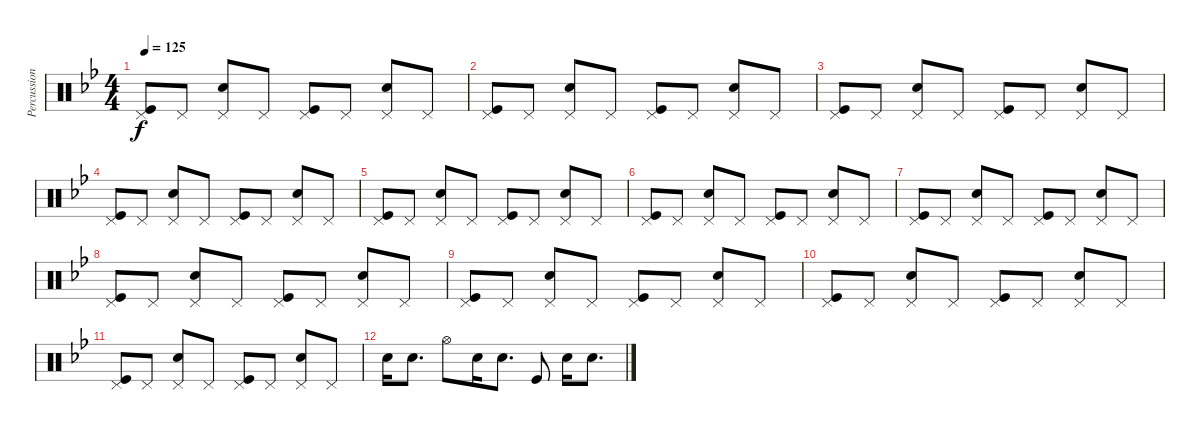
\track ("Percussion" "Percussion") {instrument percussion}
\staff {score}
\articulation defaults
\ts (4 4)
\tempo 125
\clef neutral
\ks bb
("Kick (hit)" "Pedal Hi-Hat (hit)").8{dy f} "Pedal Hi-Hat (hit)".8 ("Snare (hit) 2" "Pedal Hi-Hat (hit)").8 "Pedal Hi-Hat (hit)".8 ("Kick (hit)" "Pedal Hi-Hat (hit)").8 "Pedal Hi-Hat (hit)".8 ("Snare (hit) 2" "Pedal Hi-Hat (hit)").8 "Pedal Hi-Hat (hit)".8 |
("Kick (hit)" "Pedal Hi-Hat (hit)").8 "Pedal Hi-Hat (hit)".8 ("Snare (hit) 2" "Pedal Hi-Hat (hit)").8 "Pedal Hi-Hat (hit)".8 ("Kick (hit)" "Pedal Hi-Hat (hit)").8 "Pedal Hi-Hat (hit)".8 ("Snare (hit) 2" "Pedal Hi-Hat (hit)").8 "Pedal Hi-Hat (hit)".8 |
("Kick (hit)" "Pedal Hi-Hat (hit)").8 "Pedal Hi-Hat (hit)".8 ("Snare (hit) 2" "Pedal Hi-Hat (hit)").8 "Pedal Hi-Hat (hit)".8 ("Kick (hit)" "Pedal Hi-Hat (hit)").8 "Pedal Hi-Hat (hit)".8 ("Snare (hit) 2" "Pedal Hi-Hat (hit)").8 "Pedal Hi-Hat (hit)".8 |
("Kick (hit)" "Pedal Hi-Hat (hit)").8 "Pedal Hi-Hat (hit)".8 ("Snare (hit) 2" "Pedal Hi-Hat (hit)").8 "Pedal Hi-Hat (hit)".8 ("Kick (hit)" "Pedal Hi-Hat (hit)").8 "Pedal Hi-Hat (hit)".8 ("Snare (hit) 2" "Pedal Hi-Hat (hit)").8 "Pedal Hi-Hat (hit)".8 |
("Kick (hit)" "Pedal Hi-Hat (hit)").8 "Pedal Hi-Hat (hit)".8 ("Snare (hit) 2" "Pedal Hi-Hat (hit)").8 "Pedal Hi-Hat (hit)".8 ("Kick (hit)" "Pedal Hi-Hat (hit)").8 "Pedal Hi-Hat (hit)".8 ("Snare (hit) 2" "Pedal Hi-Hat (hit)").8 "Pedal Hi-Hat (hit)".8 |
("Kick (hit)" "Pedal Hi-Hat (hit)").8 "Pedal Hi-Hat (hit)".8 ("Snare (hit) 2" "Pedal Hi-Hat (hit)").8 "Pedal Hi-Hat (hit)".8 ("Kick (hit)" "Pedal Hi-Hat (hit)").8 "Pedal Hi-Hat (hit)".8 ("Snare (hit) 2" "Pedal Hi-Hat (hit)").8 "Pedal Hi-Hat (hit)".8 |
("Kick (hit)" "Pedal Hi-Hat (hit)").8 "Pedal Hi-Hat (hit)".8 ("Snare (hit) 2" "Pedal Hi-Hat (hit)").8 "Pedal Hi-Hat (hit)".8 ("Kick (hit)" "Pedal Hi-Hat (hit)").8 "Pedal Hi-Hat (hit)".8 ("Snare (hit) 2" "Pedal Hi-Hat (hit)").8 "Pedal Hi-Hat (hit)".8 |
("Kick (hit)" "Pedal Hi-Hat (hit)").8 "Pedal Hi-Hat (hit)".8 ("Snare (hit) 2" "Pedal Hi-Hat (hit)").8 "Pedal Hi-Hat (hit)".8 ("Kick (hit)" "Pedal Hi-Hat (hit)").8 "Pedal Hi-Hat (hit)".8 ("Snare (hit) 2" "Pedal Hi-Hat (hit)").8 "Pedal Hi-Hat (hit)".8 |
("Kick (hit)" "Pedal Hi-Hat (hit)").8 "Pedal Hi-Hat (hit)".8 ("Snare (hit) 2" "Pedal Hi-Hat (hit)").8 "Pedal Hi-Hat (hit)".8 ("Kick (hit)" "Pedal Hi-Hat (hit)").8 "Pedal Hi-Hat (hit)".8 ("Snare (hit) 2" "Pedal Hi-Hat (hit)").8 "Pedal Hi-Hat (hit)".8 |
("Kick (hit)" "Pedal Hi-Hat (hit)").8 "Pedal Hi-Hat (hit)".8 ("Snare (hit) 2" "Pedal Hi-Hat (hit)").8 "Pedal Hi-Hat (hit)".8 ("Kick (hit)" "Pedal Hi-Hat (hit)").8 "Pedal Hi-Hat (hit)".8 ("Snare (hit) 2" "Pedal Hi-Hat (hit)").8 "Pedal Hi-Hat (hit)".8 |
("Kick (hit)" "Pedal Hi-Hat (hit)").8 "Pedal Hi-Hat (hit)".8 ("Snare (hit) 2" "Pedal Hi-Hat (hit)").8 "Pedal Hi-Hat (hit)".8 ("Kick (hit)" "Pedal Hi-Hat (hit)").8 "Pedal Hi-Hat (hit)".8 ("Snare (hit) 2" "Pedal Hi-Hat (hit)").8 "Pedal Hi-Hat (hit)".8 |
"Snare (hit) 2".16 "Snare (hit) 2".8{d} "Hi-Hat (open)".8 "Snare (hit) 2".16 "Snare (hit) 2".8{d} "Kick (hit)".8 "Snare (hit) 2".16 "Snare (hit) 2".8{d}
